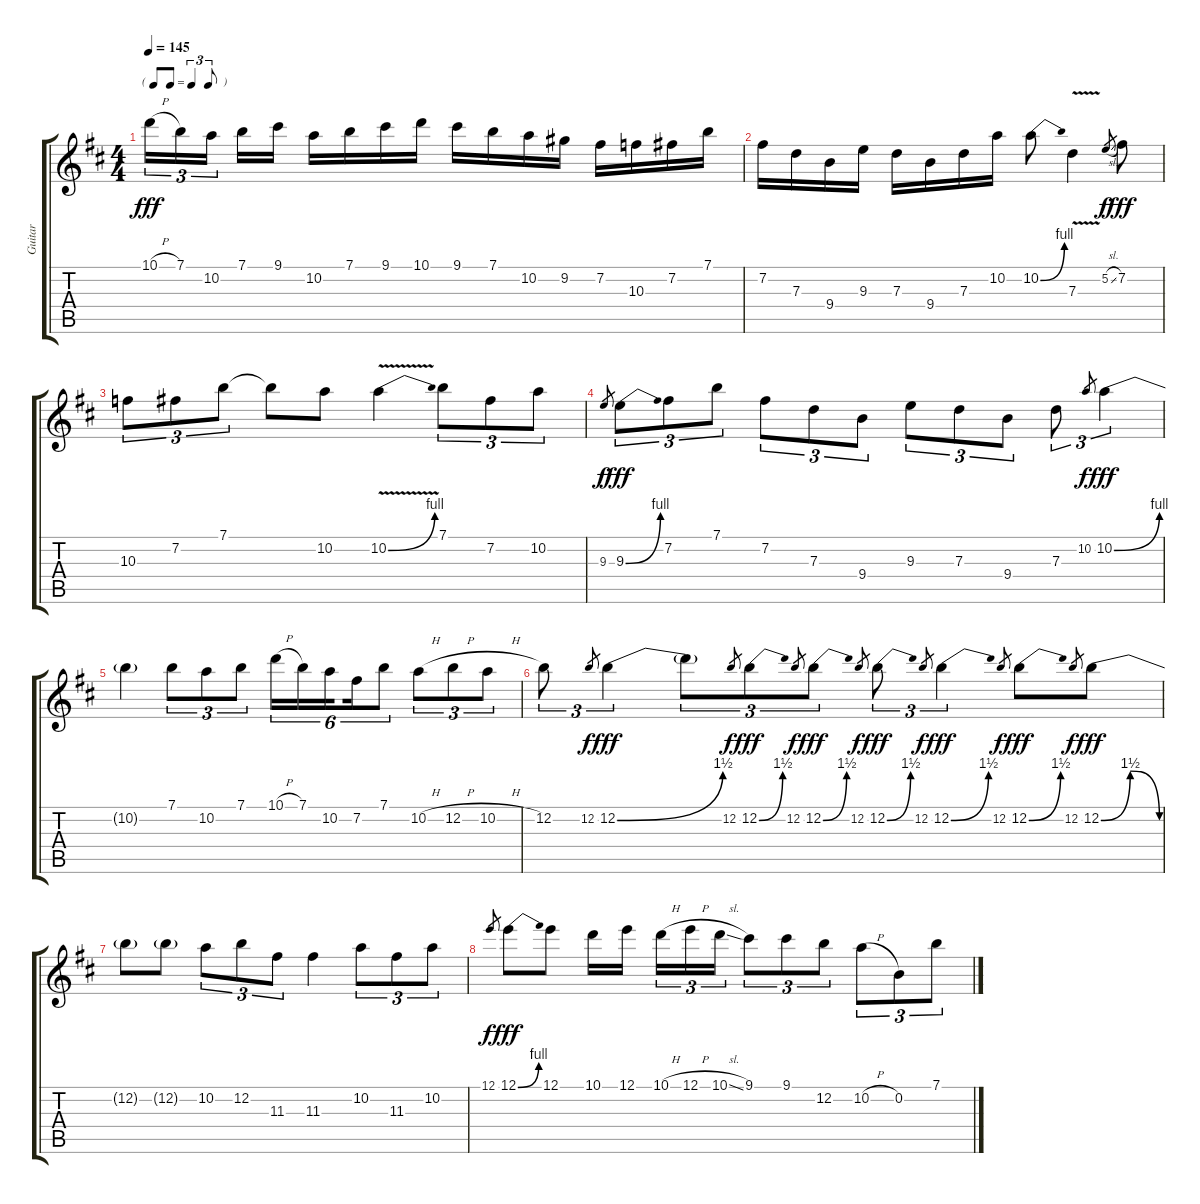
\track ("Guitar" "Guitar") {instrument distortionguitar}
\staff {score tabs}
\tuning (E4 B3 G3 D3 A2 E2) {hide}
\ts (4 4)
\tf triplet8th
\tempo 145
\clef g2
\ks d
10.1{h}.16{tu (3 2) dy fff} 7.1.16{tu (3 2)} 10.2.16{tu (3 2) beam splitsecondary} 7.1.16 9.1.16 10.2.16 7.1.16 9.1.16 10.1.16 9.1.16 7.1.16 10.2.16 9.2.16 7.2.16 10.3.16 7.2.16 7.1.16 |
7.2.16 7.3.16 9.4.16 9.3.16 7.3.16 9.4.16 7.3.16 10.2.16 10.2{be (bend 0 0 60 4)}.8 7.3{v}.4 5.2{sl}.8{gr dy f} 7.2.8{dy fff} |
10.3.8{tu (3 2)} 7.2.8{tu (3 2)} 7.1.8{tu (3 2)} 7.1{t}.8 10.2.8 10.2{be (bend 0 0 60 4) v}.4 7.1.8{tu (3 2)} 7.2.8{tu (3 2)} 10.2.8{tu (3 2)} |
9.3.8{gr dy f} 9.3{be (bend 0 0 60 4)}.8{tu (3 2) dy fff} 7.2.8{tu (3 2)} 7.1.8{tu (3 2)} 7.2.8{tu (3 2)} 7.3.8{tu (3 2)} 9.4.8{tu (3 2)} 9.3.8{tu (3 2)} 7.3.8{tu (3 2)} 9.4.8{tu (3 2)} 7.3.8{tu (3 2)} 10.2.8{gr dy f} 10.2{be (bend 0 0 60 4)}.4{tu (3 2) dy fff} |
10.2{t}.4 7.1.8{tu (3 2)} 10.2.8{tu (3 2)} 7.1.8{tu (3 2)} 10.1{h}.16{tu (6 4)} 7.1.16{tu (6 4)} 10.2.16{tu (6 4) beam splitsecondary} 7.2.16{tu (6 4)} 7.1.8{tu (6 4)} 10.2{h}.8{tu (3 2)} 12.2{h}.8{tu (3 2)} 10.2{h}.8{tu (3 2)} |
12.2.8{tu (3 2)} 12.2.8{gr dy f} 12.2{be (bend 0 0 60 6)}.4{tu (3 2) dy fff} 12.2{t}.8{tu (3 2)} 12.2.8{gr dy f} 12.2{be (bend 0 0 60 6)}.8{tu (3 2) dy fff} 12.2.8{gr dy f} 12.2{be (bend 0 0 60 6)}.8{tu (3 2) dy fff} 12.2.8{gr dy f} 12.2{be (bend 0 0 60 6)}.8{tu (3 2) dy fff} 12.2.8{gr dy f} 12.2{be (bend 0 0 60 6)}.4{tu (3 2) dy fff} 12.2.8{gr dy f} 12.2{be (bend 0 0 60 6)}.8{dy fff} 12.2.8{gr dy f} 12.2{be (bendrelease 0 0 15 6 45 6 60 0)}.8{dy fff} |
12.2{t}.8 12.2{g}.8 10.2.8{tu (3 2)} 12.2.8{tu (3 2)} 11.3.8{tu (3 2)} 11.3.4 10.2.8{tu (3 2)} 11.3.8{tu (3 2)} 10.2.8{tu (3 2)} |
12.1.8{gr dy f} 12.1{be (bend 0 0 60 4)}.8{dy fff} 12.1.8 10.1.16 12.1.16{beam splitsecondary} 10.1{h}.16{tu (3 2)} 12.1{h}.16{tu (3 2)} 10.1{sl}.16{tu (3 2)} 9.1.8{tu (3 2)} 9.1.8{tu (3 2)} 12.2.8{tu (3 2)} 10.2{h}.8{tu (3 2)} 0.2.8{tu (3 2)} 7.1.8{tu (3 2)}
